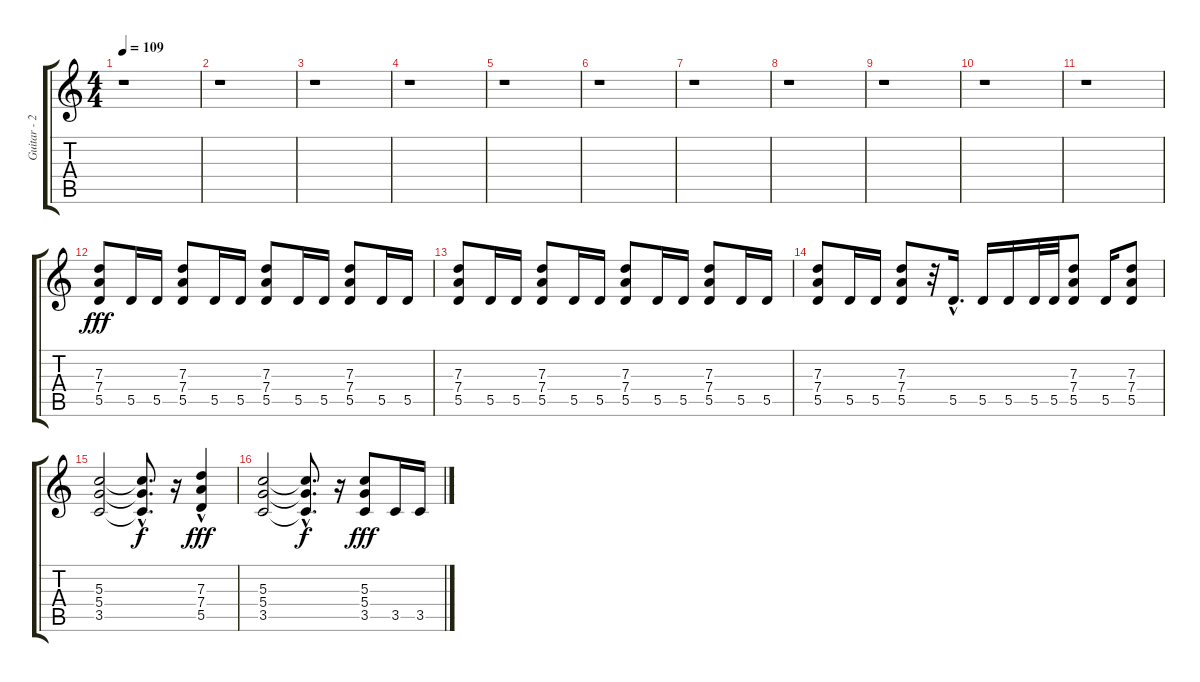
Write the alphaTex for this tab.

\track ("Guitar - 2" "Guitar - 2") {instrument overdrivenguitar}
\staff {score tabs}
\tuning (E4 B3 G3 D3 A2 E2) {hide}
\ts (4 4)
\tempo 109
\clef g2
\ks c
r.1{dy f} |
r.1 |
r.1 |
r.1 |
r.1 |
r.1 |
r.1 |
r.1 |
r.1 |
r.1 |
r.1 |
(7.3 7.4 5.5).8{dy fff} 5.5.16 5.5.16 (7.3 7.4 5.5).8 5.5.16 5.5.16 (7.3 7.4 5.5).8 5.5.16 5.5.16 (7.3 7.4 5.5).8 5.5.16 5.5.16 |
(7.3 7.4 5.5).8 5.5.16 5.5.16 (7.3 7.4 5.5).8 5.5.16 5.5.16 (7.3 7.4 5.5).8 5.5.16 5.5.16 (7.3 7.4 5.5).8 5.5.16 5.5.16 |
(7.3 7.4 5.5).8 5.5.16 5.5.16 (7.3 7.4 5.5).8 r.32 5.5{hac}.16{d} 5.5.16 5.5.16 5.5.32 5.5.32 (7.3 7.4 5.5).8 5.5.16 (7.3 7.4 5.5).8 |
(5.3 5.4 3.5).2 (5.3{hac t} 5.4{hac t} 3.5{hac t}).8{d dy f} r.16 (7.3{hac} 7.4 5.5).4{dy fff} |
(5.3 5.4 3.5).2 (5.3{hac t} 5.4{hac t} 3.5{hac t}).8{d dy f} r.16 (5.3 5.4 3.5).8{dy fff} 3.5.16 3.5.16
